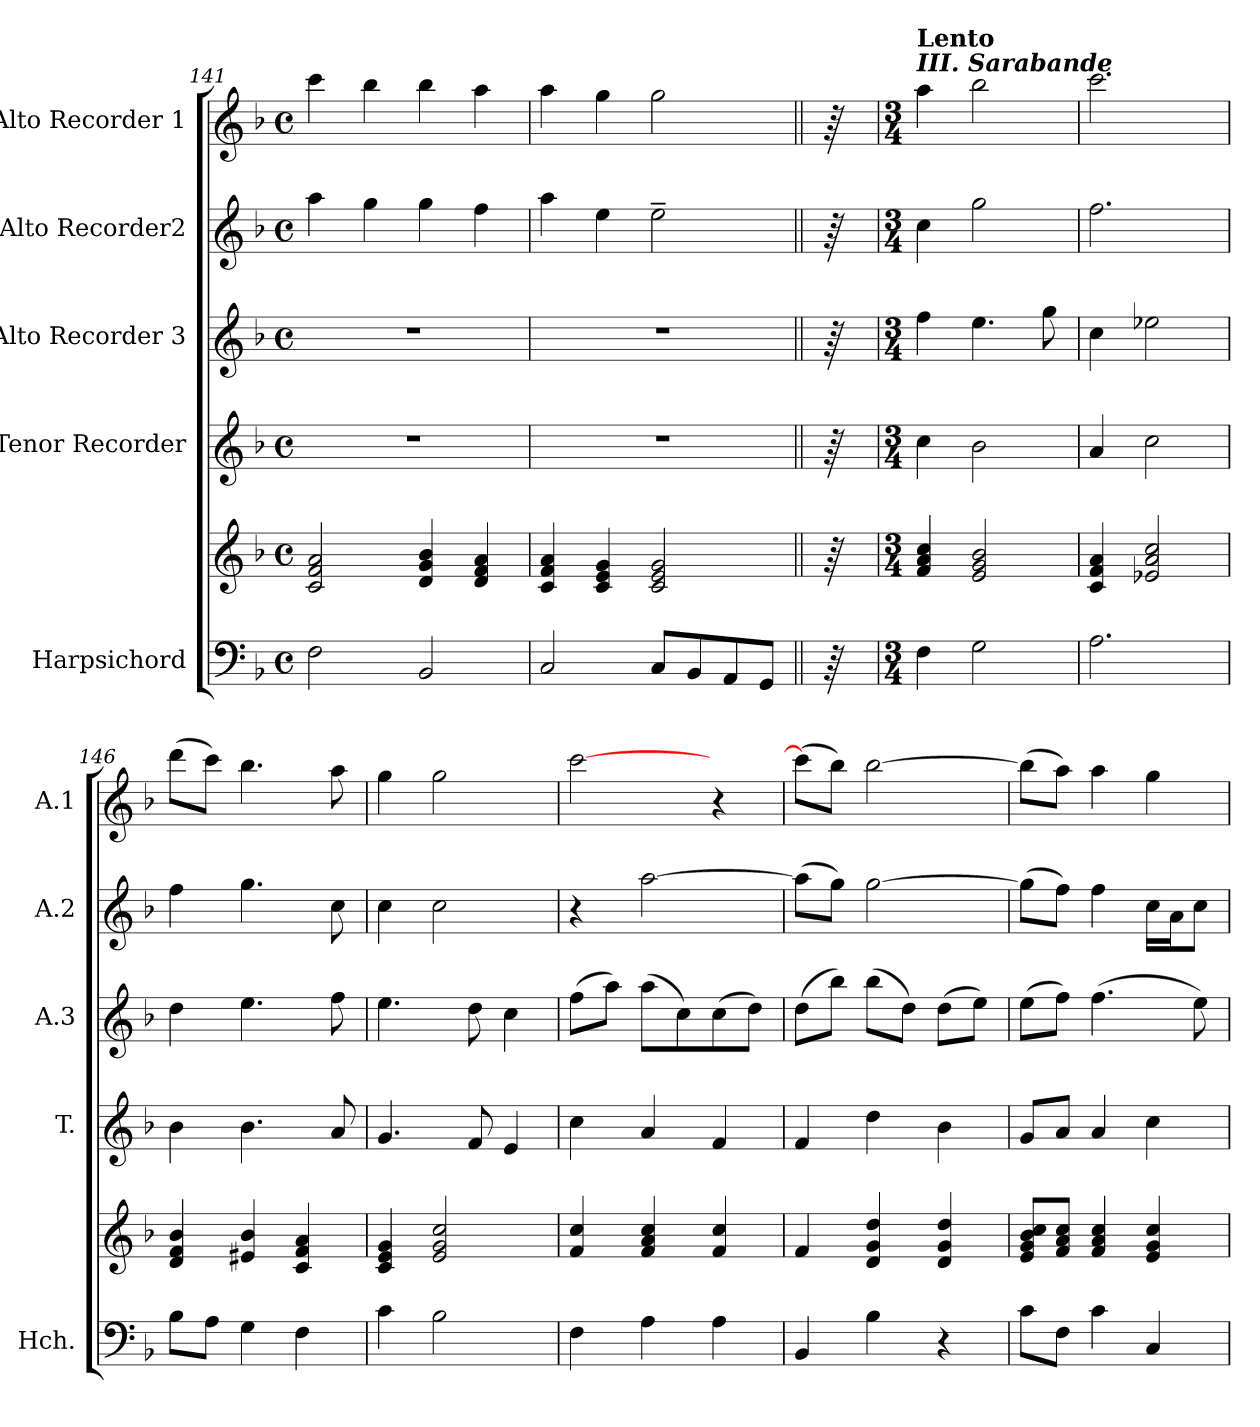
**kern	**kern	**kern	**kern	**kern	**kern
*part5	*part5	*part4	*part3	*part2	*part1
*staff6	*staff5	*staff4	*staff3	*staff2	*staff1
*I"Harpsichord	*	*I"Tenor Recorder	*I"Alto Recorder 3	*I"Alto Recorder2	*I"Alto Recorder 1
*I'Hch.	*	*I'T.	*I'A.3	*I'A.2	*I'A.1
*clefF4	*clefG2	*clefG2	*clefG2	*clefG2	*clefG2
*k[b-]	*k[b-]	*k[b-]	*k[b-]	*k[b-]	*k[b-]
*M4/4	*M4/4	*M4/4	*M4/4	*M4/4	*M4/4
*met(c)	*met(c)	*met(c)	*met(c)	*met(c)	*met(c)
=141	=141	=141	=141	=141	=141
2F\	2c/ 2f/ 2a/	1r	1r	4aa\	4ccc\
.	.	.	.	4gg\	4bb-\
2BB-/	4d/ 4g/ 4b-/	.	.	4gg\	4bb-\
.	4d/ 4f/ 4a/	.	.	4ff\	4aa\
=142	=142	=142	=142	=142	=142
2C/	4c/ 4f/ 4a/	1r	1r	4aa\	4aa\
.	4c/ 4e/ 4g/	.	.	4ee\	4gg\
8C/L	2c/ 2e/ 2g/	.	.	2ee~\	2gg\
8BB-/	.	.	.	.	.
8AA/	.	.	.	.	.
8GG/J	.	.	.	.	.
=143||	=143||	=143||	=143||	=143||	=143||
64r	64r	64r	64r	64r	64r
!!LO:LB:g=z
=144	=144	=144	=144	=144	=144
*M3/4	*M3/4	*M3/4	*M3/4	*M3/4	*M3/4
*	*	*	*	*	*MM53
!	!	!	!	!	!LO:TX:a:Bi:t=III. Sarabande
!	!	!	!	!	!LO:TX:a:B:t=Lento
4F\	4f/ 4a/ 4cc/	4cc\	4ff\	4cc\	4aa\
2G\	2e/ 2g/ 2b-/	2b-\	4.ee\	2gg\	2bb-\
.	.	.	8gg\	.	.
=145	=145	=145	=145	=145	=145
2.A\	4c/ 4f/ 4a/	4a/	4cc\	2.ff\	2.ccc\
.	2e-X/ 2a/ 2cc/	2cc\	2ee-X\	.	.
=146	=146	=146	=146	=146	=146
8B-\L	4d/ 4f/ 4b-/	4b-\	4dd\	4ff\	(>8ddd\L
8A\J	.	.	.	.	8ccc\J)
4G\	4e#X/ 4b-/	4.b-\	4.ee\	4.gg\	4.bb-\
4F\	4c/ 4f/ 4a/	.	.	.	.
.	.	8a/	8ff\	8cc\	8aa\
=147	=147	=147	=147	=147	=147
4c\	4c/ 4e/ 4g/	4.g/	4.ee\	4cc\	4gg\
2B-\	2e/ 2g/ 2cc/	.	.	2cc\	2gg\
.	.	8f/	8dd\	.	.
.	.	4e/	4cc\	.	.
=148	=148	=148	=148	=148	=148
4F\	4f/ 4cc/	4cc\	(8ff\L	4r	[2ccc\
.	.	.	8aa\J)	.	.
4A\	4f/ 4a/ 4cc/	4a/	(8aa\L	[2aa\	.
.	.	.	8cc\)	.	.
4A\	4f/ 4cc/	4f/	(8cc\	.	4r
.	.	.	8dd\J)	.	.
=149	=149	=149	=149	=149	=149
4BB-/	4f/	4f/	(8dd\L	(>8aa\L]	(>8ccc\L]
.	.	.	8bb-\J)	8gg\J)	8bb-\J)
4B-\	4d/ 4g/ 4dd/	4dd\	(8bb-\L	[2gg\	[2bb-\
.	.	.	8dd\J)	.	.
4r	4d/ 4g/ 4dd/	4b-\	(8dd\L	.	.
.	.	.	8ee\J)	.	.
=150	=150	=150	=150	=150	=150
8c\L	8e/ 8g/ 8b-/ 8cc/L	8g/L	(8ee\L	(>8gg\L]	(>8bb-\L]
8F\J	8f/ 8a/ 8cc/J	8a/J	8ff\J)	8ff\J)	8aa\J)
4c\	4f/ 4a/ 4cc/	4a/	(4.ff\	4ff\	4aa\
4C/	4e/ 4g/ 4cc/	4cc\	.	16cc\LL	4gg\
.	.	.	.	16a\J	.
.	.	.	8ee\)	8cc\J	.
=	=	=	=	=	=
*-	*-	*-	*-	*-	*-
